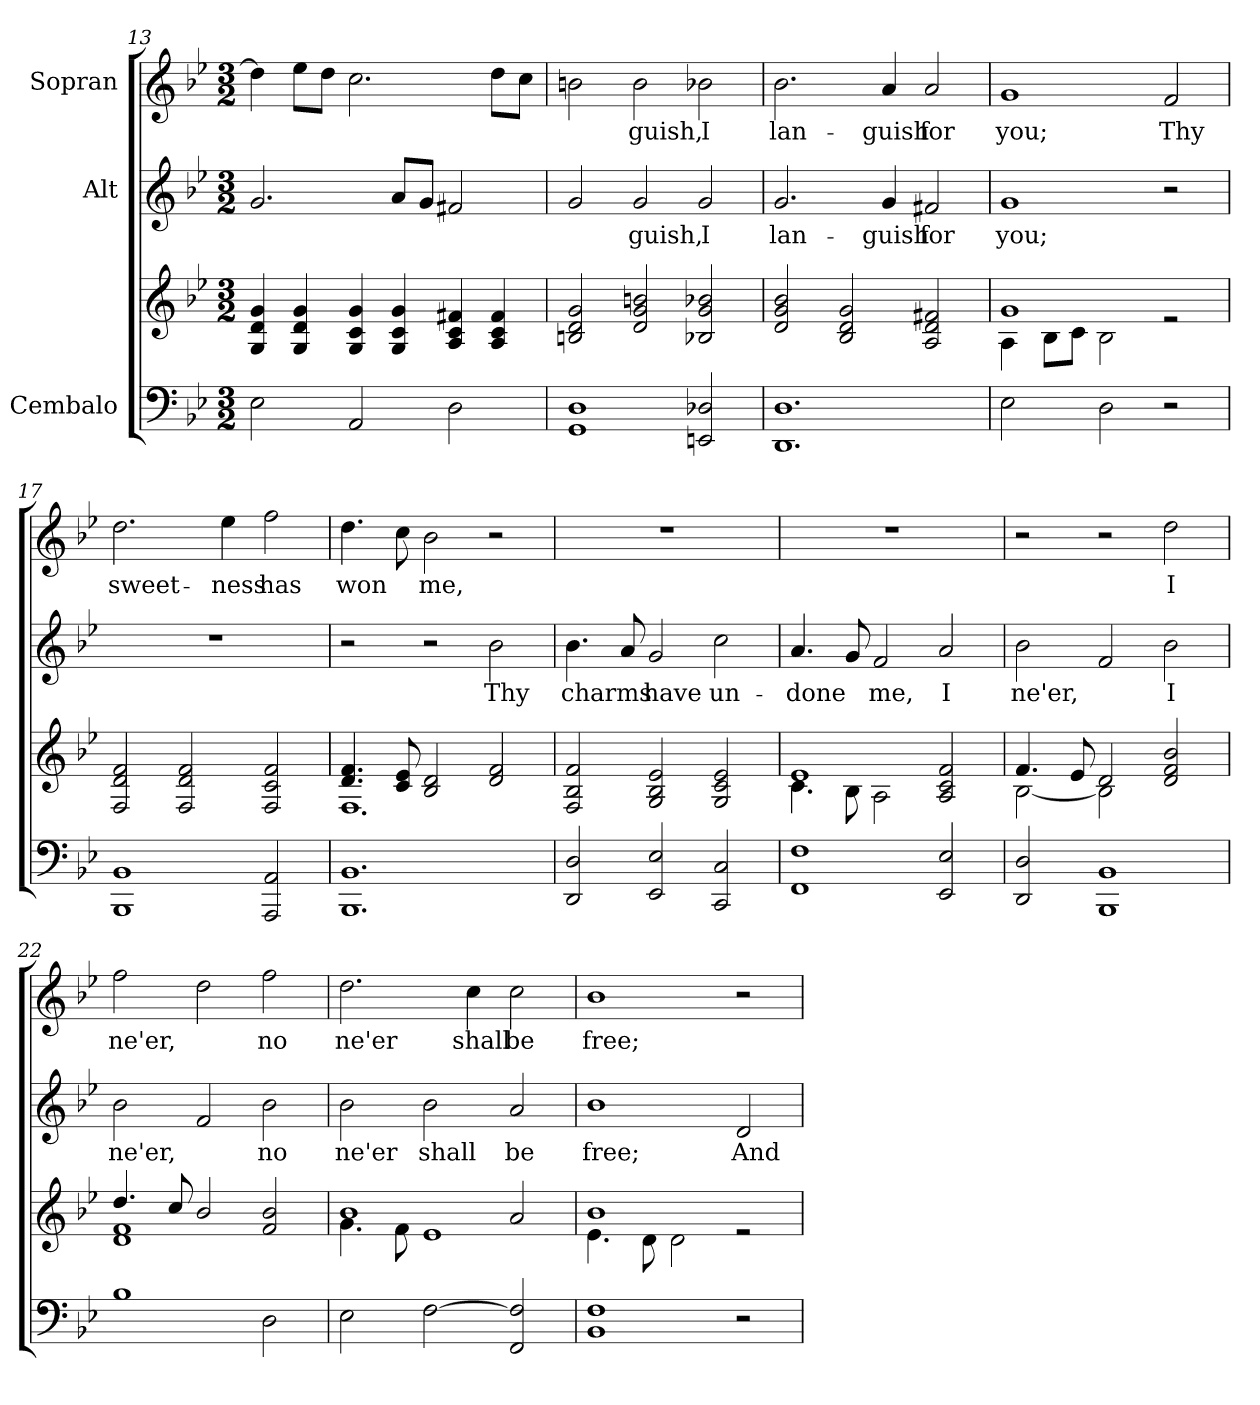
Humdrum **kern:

**kern	**kern	**kern	**text	**kern	**text
*part3	*part3	*part2	*part2	*part1	*part1
*staff4	*staff3	*staff2	*staff2	*staff1	*staff1
*I"Cembalo	*	*I"Alt	*	*I"Sopran	*
*clefF4	*clefG2	*clefG2	*	*clefG2	*
*k[b-e-]	*k[b-e-]	*k[b-e-]	*	*k[b-e-]	*
*M3/2	*M3/2	*M3/2	*	*M3/2	*
=13	=13	=13	=13	=13	=13
2E-\	4G/ 4d/ 4g/	2.g/	.	4dd\]	.
.	4G/ 4d/ 4g/	.	.	8ee-\L	.
.	.	.	.	8dd\J	.
2AA/	4G/ 4c/ 4g/	.	.	2.cc\	.
.	4G/ 4c/ 4g/	8a/L	.	.	.
.	.	8g/J	.	.	.
2D\	4A/ 4c/ 4f#X/	2f#X/	.	.	.
.	4A/ 4c/ 4f#/	.	.	8dd\L	.
.	.	.	.	8cc\J	.
=14	=14	=14	=14	=14	=14
1GG 1D	2Bn/ 2d/ 2g/	2g/	.	2bn\	.
!	!	!	!LO:LY:b	!	!LO:LY:b
.	2d/ 2g/ 2bn/	2g/	-guish,	2b\	-guish,
!	!	!	!LO:LY:b	!	!LO:LY:b
2EEn/ 2D-X/	2B-X/ 2g/ 2b-X/	2g/	I	2b-X\	I
=15	=15	=15	=15	=15	=15
!	!	!	!LO:LY:b	!	!LO:LY:b
1.DD 1.D	2d/ 2g/ 2b-/	2.g/	lan-	2.b-\	lan-
.	2B-/ 2d/ 2g/	.	.	.	.
!	!	!	!LO:LY:b	!	!LO:LY:b
.	.	4g/	-guish	4a/	-guish
!	!	!	!LO:LY:b	!	!LO:LY:b
.	2A/ 2d/ 2f#X/	2f#X/	for	2a/	for
=16	=16	=16	=16	=16	=16
*	*^	*	*	*	*
!	!	!	!	!LO:LY:b	!	!LO:LY:b
2E-\	1g	4A\	1g	you;	1g	you;
.	.	8B-\L	.	.	.	.
.	.	8c\J	.	.	.	.
2D\	.	2B-\	.	.	.	.
!	!	!	!	!	!	!LO:LY:b
2r	2re	2ryy	2r	.	2f/	Thy
!!LO:LB:g=z
=17	=17	=17	=17	=17	=17	=17
!	!	!	!	!	!	!LO:LY:b
*	*v	*v	*	*	*	*
1BBB- 1BB-	2F/ 2d/ 2f/	1.r	.	2.dd\	sweet-
.	2F/ 2d/ 2f/	.	.	.	.
!	!	!	!	!	!LO:LY:b
.	.	.	.	4ee-\	-ness
!	!	!	!	!	!LO:LY:b
2AAA/ 2AA/	2F/ 2c/ 2f/	.	.	2ff\	has
=18	=18	=18	=18	=18	=18
*	*^	*	*	*	*
!	!	!	!	!	!	!LO:LY:b
1.BBB- 1.BB-	4.d/ 4.f/	1.F	2r	.	4.dd\	won
.	8c/ 8e-/	.	.	.	8cc\	.
!	!	!	!	!	!	!LO:LY:b
.	2B-/ 2d/	.	2r	.	2b-\	me,
!	!	!	!	!LO:LY:b	!	!
.	2d/ 2f/	.	2b-\	Thy	2r	.
*	*v	*v	*	*	*	*
=19	=19	=19	=19	=19	=19
!	!	!	!LO:LY:b	!	!
2DD/ 2D/	2F/ 2B-/ 2f/	4.b-\	charms	1.r	.
.	.	8a/	.	.	.
!	!	!	!LO:LY:b	!	!
2EE-/ 2E-/	2G/ 2B-/ 2e-/	2g/	have	.	.
!	!	!	!LO:LY:b	!	!
2CC/ 2C/	2G/ 2c/ 2e-/	2cc\	un-	.	.
=20	=20	=20	=20	=20	=20
*	*^	*	*	*	*
!	!	!	!	!LO:LY:b	!	!
1FF 1F	1e-	4.c\	4.a/	-done	1.r	.
.	.	8B-\	8g/	.	.	.
!	!	!	!	!LO:LY:b	!	!
.	.	2A\	2f/	me,	.	.
!	!	!	!	!LO:LY:b	!	!
2EE-/ 2E-/	2A/ 2c/ 2f/	2ryy	2a/	I	.	.
=21	=21	=21	=21	=21	=21	=21
!	!	!	!	!LO:LY:b	!	!
2DD/ 2D/	4.f/	[2B-\	2b-\	ne'er,	2r	.
.	8e-/	.	.	.	.	.
1BBB- 1BB-	2d/	2B-\]	2f/	.	2r	.
!	!	!	!	!LO:LY:b	!	!LO:LY:b
.	2d/ 2f/ 2b-/	2ryy	2b-\	I	2dd\	I
!!LO:LB:g=z
=22	=22	=22	=22	=22	=22	=22
!	!	!	!	!LO:LY:b	!	!LO:LY:b
1B-	4.dd/	1d 1f	2b-\	ne'er,	2ff\	ne'er,
.	8cc/	.	.	.	.	.
.	2b-/	.	2f/	.	2dd\	.
!	!	!	!	!LO:LY:b	!	!LO:LY:b
2D\	2f/ 2b-/	2ryy	2b-\	no	2ff\	no
=23	=23	=23	=23	=23	=23	=23
!	!	!	!	!LO:LY:b	!	!LO:LY:b
2E-\	1b-	4.g\	2b-\	ne'er	2.dd\	ne'er
.	.	8f\	.	.	.	.
!	!	!	!	!LO:LY:b	!	!
[2F\	.	1e-	2b-\	shall	.	.
!	!	!	!	!	!	!LO:LY:b
.	.	.	.	.	4cc\	shall
!	!	!	!	!LO:LY:b	!	!LO:LY:b
2FF/ 2F/]	2a/	.	2a/	be	2cc\	be
=24	=24	=24	=24	=24	=24	=24
!	!	!	!	!LO:LY:b	!	!LO:LY:b
1BB- 1F	1b-	4.e-\	1b-	free;	1b-	free;
.	.	8d\	.	.	.	.
.	.	2d\	.	.	.	.
!	!	!	!	!LO:LY:b	!	!
2r	2re	2ryy	2d/	And	2r	.
*	*v	*v	*	*	*	*
=	=	=	=	=	=
*-	*-	*-	*-	*-	*-
